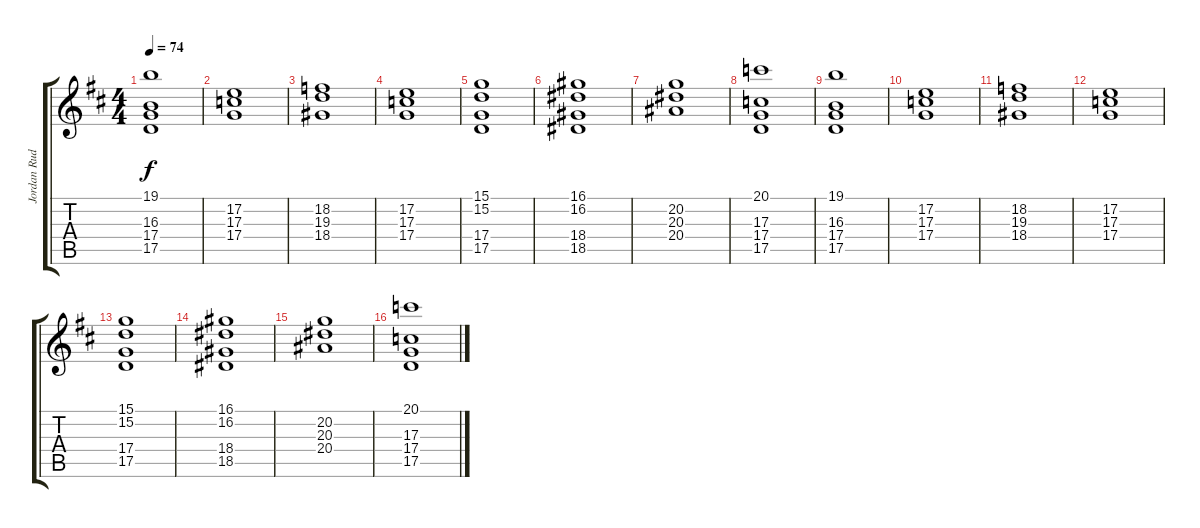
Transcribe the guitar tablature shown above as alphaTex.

\track ("Jordan Rudess" "Jordan Rud") {instrument acousticgrandpiano}
\staff {score tabs}
\tuning (E4 B3 G3 D3 A2 E2) {hide}
\ts (4 4)
\tempo 74
\clef g2
\ks bminor
(19.1 16.3 17.4 17.5).1{dy f} |
(17.2 17.3 17.4).1 |
(18.2 19.3 18.4).1 |
(17.2 17.3 17.4).1 |
(15.1 15.2 17.4 17.5).1 |
(16.1 16.2 18.4 18.5).1 |
(20.2 20.3 20.4).1 |
(20.1 17.3 17.4 17.5).1 |
(19.1 16.3 17.4 17.5).1 |
(17.2 17.3 17.4).1 |
(18.2 19.3 18.4).1 |
(17.2 17.3 17.4).1 |
(15.1 15.2 17.4 17.5).1 |
(16.1 16.2 18.4 18.5).1 |
(20.2 20.3 20.4).1 |
(20.1 17.3 17.4 17.5).1
